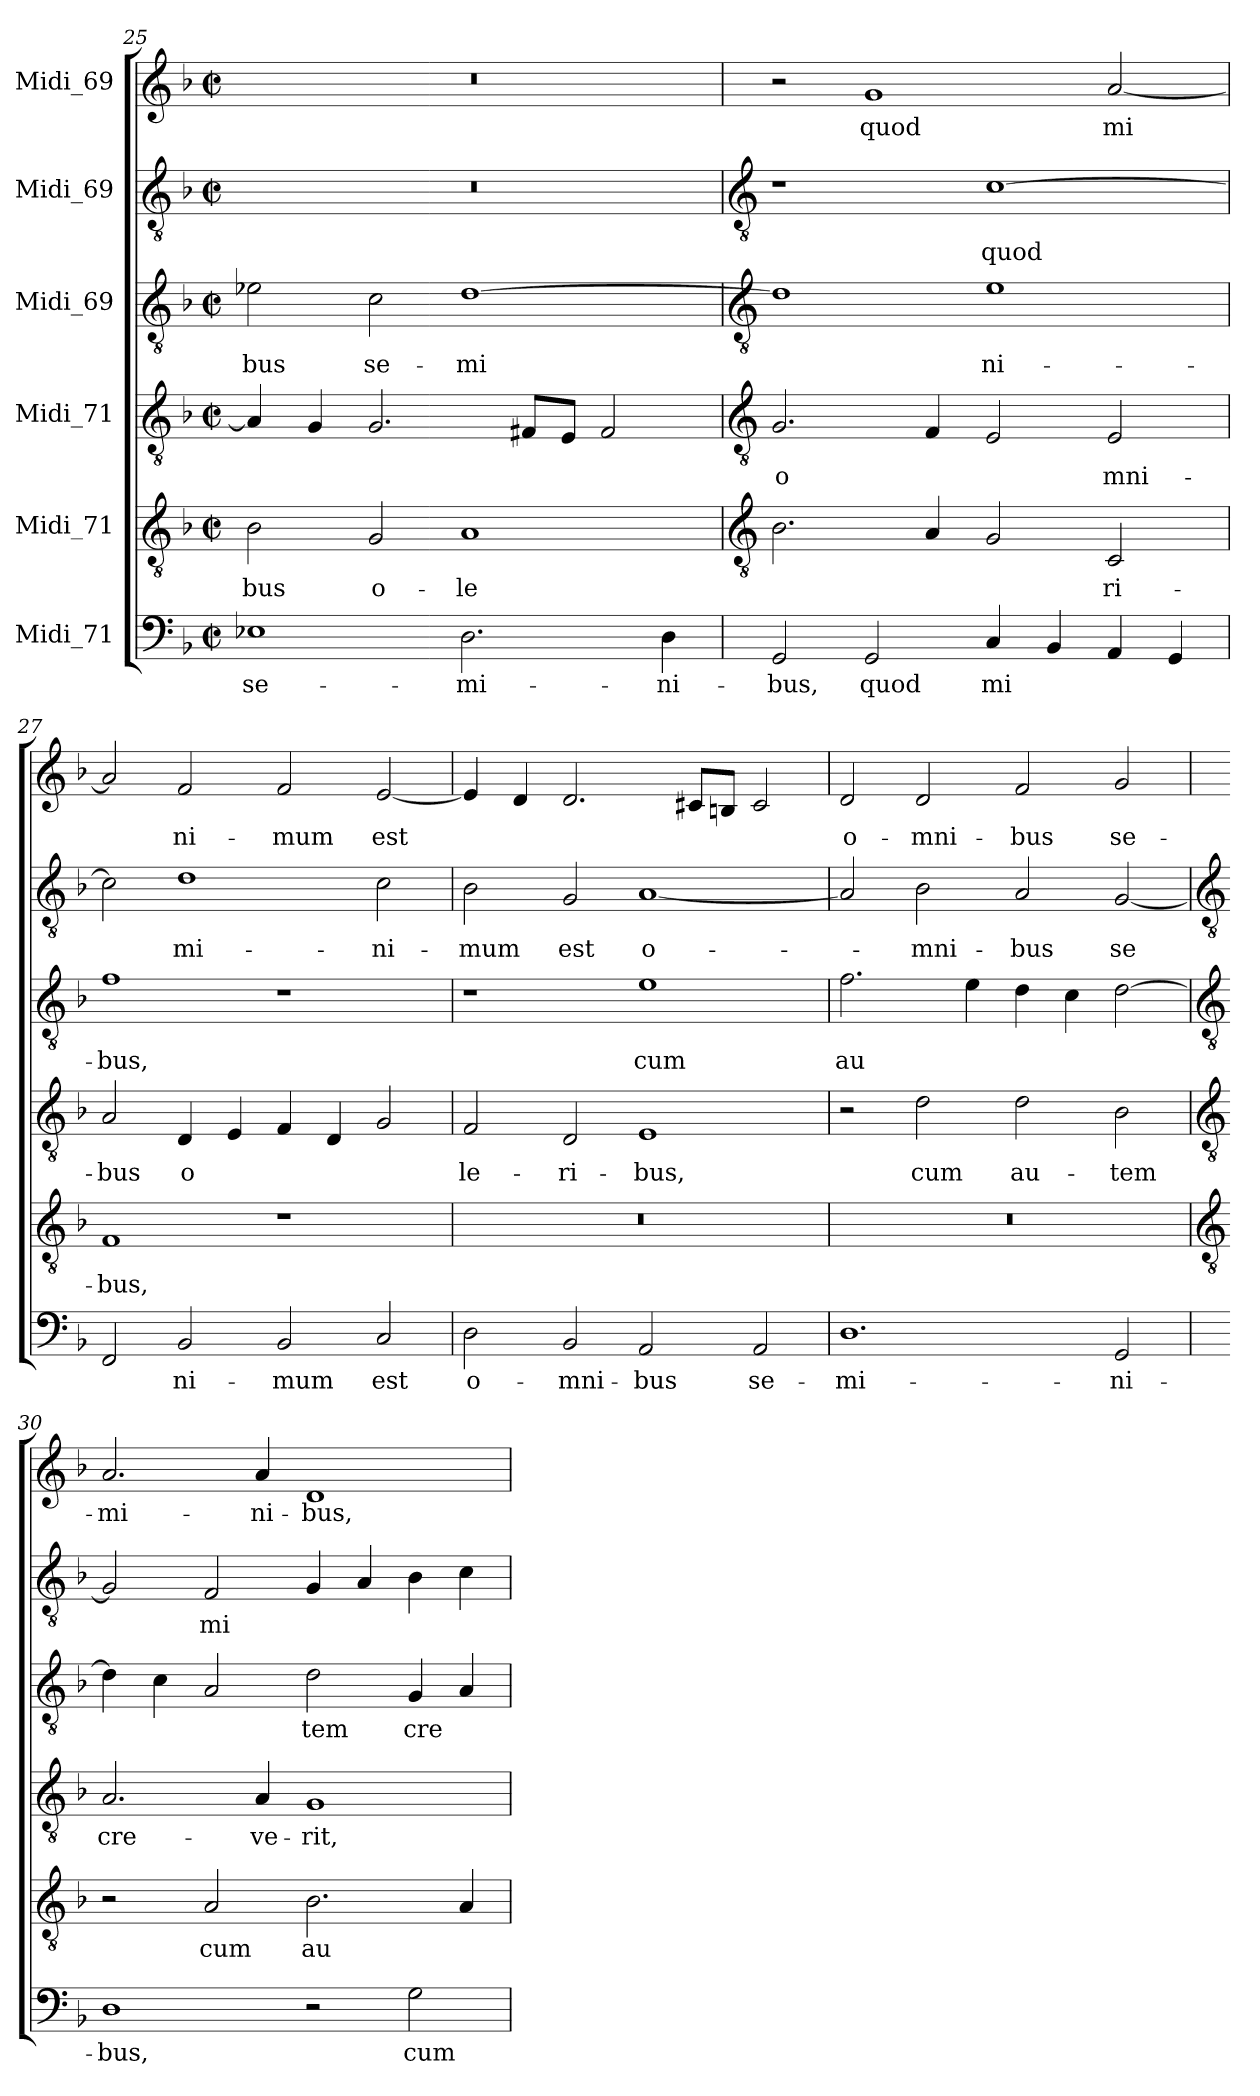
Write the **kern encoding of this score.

**kern	**text	**kern	**text	**kern	**text	**kern	**text	**kern	**text	**kern	**text
*part6	*part6	*part5	*part5	*part4	*part4	*part3	*part3	*part2	*part2	*part1	*part1
*staff6	*staff6	*staff5	*staff5	*staff4	*staff4	*staff3	*staff3	*staff2	*staff2	*staff1	*staff1
*I"Midi_71	*	*I"Midi_71	*	*I"Midi_71	*	*I"Midi_69	*	*I"Midi_69	*	*I"Midi_69	*
*clefF4	*	*clefGv2	*	*clefGv2	*	*clefGv2	*	*clefGv2	*	*clefG2	*
*k[b-]	*	*k[b-]	*	*k[b-]	*	*k[b-]	*	*k[b-]	*	*k[b-]	*
*F:	*	*F:	*	*F:	*	*F:	*	*F:	*	*F:	*
*M4/2	*	*M4/2	*	*M4/2	*	*M4/2	*	*M4/2	*	*M4/2	*
*met(c|)	*	*met(c|)	*	*met(c|)	*	*met(c|)	*	*met(c|)	*	*met(c|)	*
=25	=25	=25	=25	=25	=25	=25	=25	=25	=25	=25	=25
!	!LO:LY:b	!	!LO:LY:b	!	!	!	!LO:LY:b	!	!	!	!
1E-X	se-	2B-	-bus	4A]	.	2e-X	-bus	0r	.	0r	.
.	.	.	.	4G	.	.	.	.	.	.	.
!	!	!	!LO:LY:b	!	!	!	!LO:LY:b	!	!	!	!
.	.	2G	o-	2.G	.	2c	se-	.	.	.	.
!	!LO:LY:b	!	!LO:LY:b	!	!	!	!LO:LY:b	!	!	!	!
2.D	-mi-	1A	-le	.	.	[1d	-mi	.	.	.	.
.	.	.	.	8F#L	.	.	.	.	.	.	.
.	.	.	.	8EJ	.	.	.	.	.	.	.
.	.	.	.	2F#	.	.	.	.	.	.	.
!	!LO:LY:b	!	!	!	!	!	!	!	!	!	!
4D	-ni-	.	.	.	.	.	.	.	.	.	.
!!LO:LB:g=z
=26	=26	=26	=26	=26	=26	=26	=26	=26	=26	=26	=26
*	*	*clefGv2	*	*clefGv2	*	*clefGv2	*	*clefGv2	*	*	*
!	!LO:LY:b	!	!	!	!LO:LY:b	!	!	!	!	!	!
2GG	-bus,	2.B-	.	2.G	o	1d]	.	1r	.	2r	.
!	!LO:LY:b	!	!	!	!	!	!	!	!	!	!LO:LY:b
2GG	quod	.	.	.	.	.	.	.	.	1g	quod
.	.	4A	.	4F	.	.	.	.	.	.	.
!	!LO:LY:b	!	!	!	!	!	!LO:LY:b	!	!LO:LY:b	!	!
4C	mi	2G	.	2E	.	1e	ni-	[1c	quod	.	.
4BB-	.	.	.	.	.	.	.	.	.	.	.
!	!	!	!LO:LY:b	!	!LO:LY:b	!	!	!	!	!	!LO:LY:b
4AA	.	2C	ri-	2E	mni-	.	.	.	.	[2a	mi
4GG	.	.	.	.	.	.	.	.	.	.	.
=27	=27	=27	=27	=27	=27	=27	=27	=27	=27	=27	=27
!	!	!	!LO:LY:b	!	!LO:LY:b	!	!LO:LY:b	!	!	!	!
2FF	.	1F	-bus,	2A	-bus	1f	-bus,	2c]	.	2a]	.
!	!LO:LY:b	!	!	!	!LO:LY:b	!	!	!	!LO:LY:b	!	!LO:LY:b
2BB-	ni-	.	.	4D	o	.	.	1d	mi-	2f	ni-
.	.	.	.	4E	.	.	.	.	.	.	.
!	!LO:LY:b	!	!	!	!	!	!	!	!	!	!LO:LY:b
2BB-	-mum	1r	.	4F	.	1r	.	.	.	2f	-mum
.	.	.	.	4D	.	.	.	.	.	.	.
!	!LO:LY:b	!	!	!	!	!	!	!	!LO:LY:b	!	!LO:LY:b
2C	est	.	.	2G	.	.	.	2c	-ni-	[2e	est
=28	=28	=28	=28	=28	=28	=28	=28	=28	=28	=28	=28
!	!LO:LY:b	!	!	!	!LO:LY:b	!	!	!	!LO:LY:b	!	!
2D	o-	0r	.	2F	le-	1r	.	2B-	-mum	4e]	.
.	.	.	.	.	.	.	.	.	.	4d	.
!	!LO:LY:b	!	!	!	!LO:LY:b	!	!	!	!LO:LY:b	!	!
2BB-	-mni-	.	.	2D	-ri-	.	.	2G	est	2.d	.
!	!LO:LY:b	!	!	!	!LO:LY:b	!	!LO:LY:b	!	!LO:LY:b	!	!
2AA	-bus	.	.	1E	-bus,	1e	cum	[1A	o-	.	.
.	.	.	.	.	.	.	.	.	.	8c#L	.
.	.	.	.	.	.	.	.	.	.	8BJ	.
!	!LO:LY:b	!	!	!	!	!	!	!	!	!	!
2AA	se-	.	.	.	.	.	.	.	.	2c#	.
=29	=29	=29	=29	=29	=29	=29	=29	=29	=29	=29	=29
!	!LO:LY:b	!	!	!	!	!	!LO:LY:b	!	!	!	!LO:LY:b
1.D	-mi-	0r	.	2r	.	2.f	au	2A]	.	2d	o-
!	!	!	!	!	!LO:LY:b	!	!	!	!LO:LY:b	!	!LO:LY:b
.	.	.	.	2d	cum	.	.	2B-	-mni-	2d	-mni-
.	.	.	.	.	.	4e	.	.	.	.	.
!	!	!	!	!	!LO:LY:b	!	!	!	!LO:LY:b	!	!LO:LY:b
.	.	.	.	2d	au-	4d	.	2A	-bus	2f	-bus
.	.	.	.	.	.	4c	.	.	.	.	.
!	!LO:LY:b	!	!	!	!LO:LY:b	!	!	!	!LO:LY:b	!	!LO:LY:b
2GG	-ni-	.	.	2B-	-tem	[2d	.	[2G	se	2g	se-
!!LO:LB:g=z
=30	=30	=30	=30	=30	=30	=30	=30	=30	=30	=30	=30
*	*	*clefGv2	*	*clefGv2	*	*clefGv2	*	*clefGv2	*	*	*
!	!LO:LY:b	!	!	!	!LO:LY:b	!	!	!	!	!	!LO:LY:b
1D	-bus,	2r	.	2.A	cre-	4d]	.	2G]	.	2.a	-mi-
.	.	.	.	.	.	4c	.	.	.	.	.
!	!	!	!LO:LY:b	!	!	!	!	!	!LO:LY:b	!	!
.	.	2A	cum	.	.	2A	.	2F	mi	.	.
!	!	!	!	!	!LO:LY:b	!	!	!	!	!	!LO:LY:b
.	.	.	.	4A	-ve-	.	.	.	.	4a	-ni-
!	!	!	!LO:LY:b	!	!LO:LY:b	!	!LO:LY:b	!	!	!	!LO:LY:b
2r	.	2.B-	au	1G	-rit,	2d	tem	4G	.	1d	-bus,
.	.	.	.	.	.	.	.	4A	.	.	.
!	!LO:LY:b	!	!	!	!	!	!LO:LY:b	!	!	!	!
2G	cum	.	.	.	.	4G	cre	4B-	.	.	.
.	.	4A	.	.	.	4A	.	4c	.	.	.
=	=	=	=	=	=	=	=	=	=	=	=
*-	*-	*-	*-	*-	*-	*-	*-	*-	*-	*-	*-
